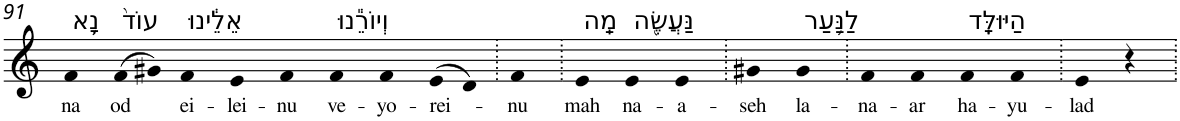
**kern	**text
*part1	*part1
*staff1	*staff1
*I"Piano	*
*I'Pno	*
!!LO:PB:g=z
*clefG2	*
*k[]	*
=91	=91
!LO:TX:a:t=נָ֥א	!
!	!LO:LY:b
4f	na
!LO:TX:a:t=עוֹד֙	!
!	!LO:LY:b
(>8f	od
8g#X)	.
!LO:TX:a:t=אֵלֵ֔ינוּ	!
!	!LO:LY:b
4f	ei-
!	!LO:LY:b
4e	-lei-
!	!LO:LY:b
4f	-nu
!LO:TX:a:t=וְיוֹרֵ֕נוּ	!
!	!LO:LY:b
4f	ve-
!	!LO:LY:b
4f	-yo-
!	!LO:LY:b
(>8e	-rei-
8d)	.
=92.	=92.
!	!LO:LY:b
4f	-nu
=93.	=93.
!LO:TX:a:t=מַֽה	!
!	!LO:LY:b
4e	mah
!LO:TX:a:t=נַּעֲשֶׂ֖ה	!
!	!LO:LY:b
4e	na-
!	!LO:LY:b
4e	-a-
=94.	=94.
!	!LO:LY:b
4g#X	-seh
!LO:TX:a:t=לַנַּ֥עַר	!
!	!LO:LY:b
4g#	la-
=95.	=95.
!	!LO:LY:b
4f	-na-
!	!LO:LY:b
4f	-ar
!LO:TX:a:t=הַיּוּלָּֽד	!
!	!LO:LY:b
4f	ha-
!	!LO:LY:b
4f	-yu-
=96.	=96.
!	!LO:LY:b
4e	-lad
4r	.
=.	=.
*-	*-
